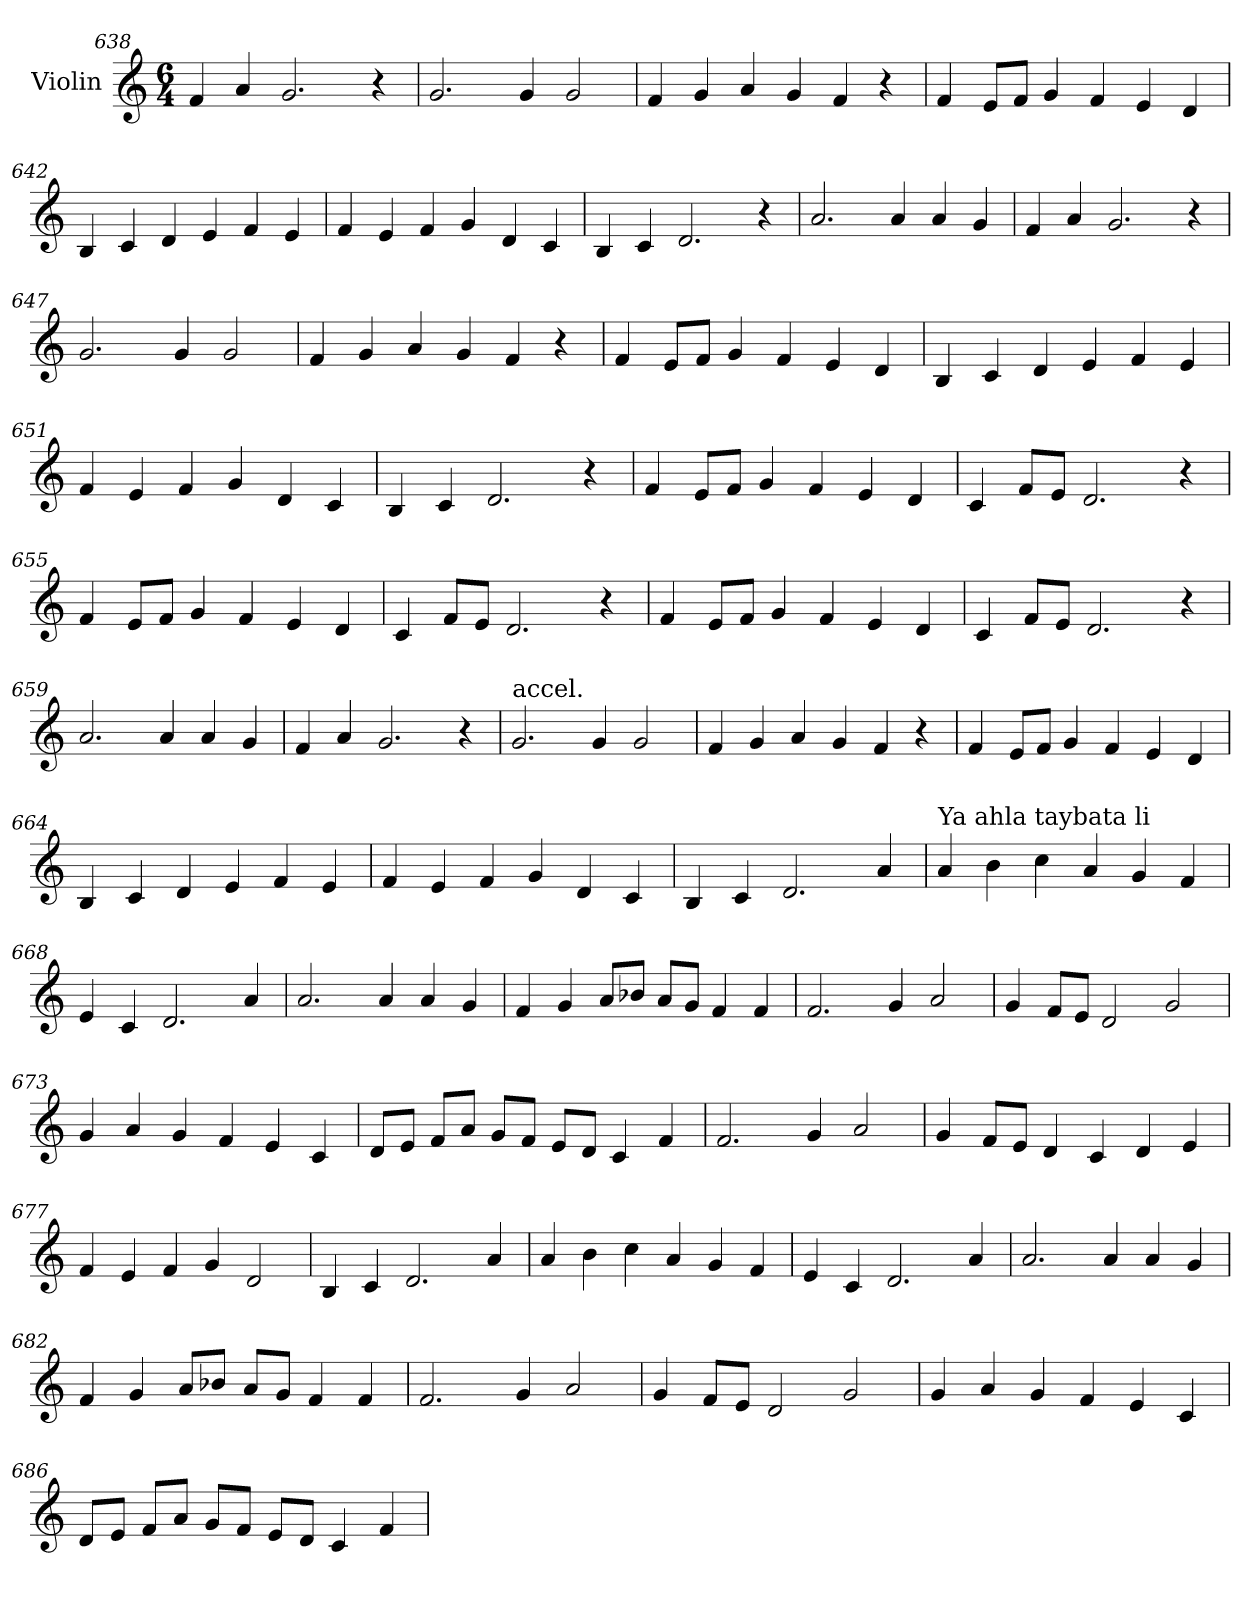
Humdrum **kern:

**kern
*part1
*staff1
*I"Violin
!!LO:PB:g=z
*clefG2
*k[]
*C:
*M6/4
=638
4f/
4a/
2.g/
4r
=639
2.g/
4g/
2g/
=640
4f/
4g/
4a/
4g/
4f/
4r
=641
4f/
8e/L
8f/J
4g/
4f/
4e/
4d/
!!LO:PB:g=z
=642
4B/
4c/
4d/
4e/
4f/
4e/
=643
4f/
4e/
4f/
4g/
4d/
4c/
=644
4B/
4c/
2.d/
4r
!!LO:PB:g=z
=645
2.a/
4a/
4a/
4g/
!!LO:PB:g=z
=646
4f/
4a/
2.g/
4r
=647
2.g/
4g/
2g/
=648
4f/
4g/
4a/
4g/
4f/
4r
!!LO:PB:g=z
=649
4f/
8e/L
8f/J
4g/
4f/
4e/
4d/
!!LO:PB:g=z
=650
4B/
4c/
4d/
4e/
4f/
4e/
=651
4f/
4e/
4f/
4g/
4d/
4c/
=652
4B/
4c/
2.d/
4r
!!LO:PB:g=z
=653
4f/
8e/L
8f/J
4g/
4f/
4e/
4d/
!!LO:PB:g=z
=654
4c/
8f/L
8e/J
2.d/
4r
=655
4f/
8e/L
8f/J
4g/
4f/
4e/
4d/
=656
4c/
8f/L
8e/J
2.d/
4r
!!LO:PB:g=z
=657
4f/
8e/L
8f/J
4g/
4f/
4e/
4d/
!!LO:PB:g=z
=658
4c/
8f/L
8e/J
2.d/
4r
=659
2.a/
4a/
4a/
4g/
=660
4f/
4a/
2.g/
4r
!!LO:PB:g=z
=661
!LO:TX:a:t=accel.
2.g/
4g/
2g/
!!LO:PB:g=z
=662
4f/
4g/
4a/
4g/
4f/
4r
=663
4f/
8e/L
8f/J
4g/
4f/
4e/
4d/
=664
4B/
4c/
4d/
4e/
4f/
4e/
!!LO:PB:g=z
=665
*MM105
4f/
4e/
4f/
4g/
4d/
4c/
!!LO:PB:g=z
=666
4B/
4c/
2.d/
4a/
=667
!LO:TX:a:t=Ya ahla taybata li
4a/
4b\
4cc\
4a/
4g/
4f/
=668
4e/
4c/
2.d/
4a/
!!LO:PB:g=z
=669
2.a/
4a/
4a/
4g/
!!LO:PB:g=z
=670
4f/
4g/
8a/L
8b-X/J
8a/L
8g/J
4f/
4f/
=671
2.f/
4g/
2a/
=672
4g/
8f/L
8e/J
2d/
2g/
=673
4g/
4a/
4g/
4f/
4e/
4c/
!!LO:PB:g=z
=674
8d/L
8e/J
8f/L
8a/J
8g/L
8f/J
8e/L
8d/J
4c/
4f/
=675
2.f/
4g/
2a/
=676
4g/
8f/L
8e/J
4d/
4c/
4d/
4e/
!!LO:PB:g=z
=677
4f/
4e/
4f/
4g/
2d/
!!LO:PB:g=z
=678
4B/
4c/
2.d/
4a/
=679
4a/
4b\
4cc\
4a/
4g/
4f/
=680
4e/
4c/
2.d/
4a/
!!LO:PB:g=z
=681
2.a/
4a/
4a/
4g/
!!LO:PB:g=z
=682
4f/
4g/
8a/L
8b-X/J
8a/L
8g/J
4f/
4f/
=683
2.f/
4g/
2a/
=684
4g/
8f/L
8e/J
2d/
2g/
!!LO:PB:g=z
=685
4g/
4a/
4g/
4f/
4e/
4c/
!!LO:PB:g=z
=686
8d/L
8e/J
8f/L
8a/J
8g/L
8f/J
8e/L
8d/J
4c/
4f/
=
*-
